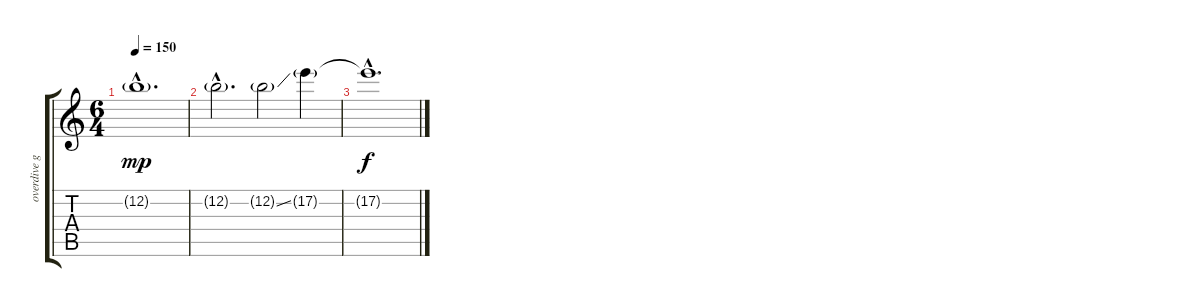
\track ("overdive guitar 2" "overdive g") {instrument overdrivenguitar}
\staff {score tabs}
\tuning (E4 B3 G3 D3 A2 E2) {hide}
\ts (6 4)
\tempo 150
\clef g2
\ks c
12.2{g hac}.1{d dy mp} |
12.2{g hac}.2{d} 12.2{ss g}.2 17.2{g}.4 |
17.2{hac t}.1{d dy f}
